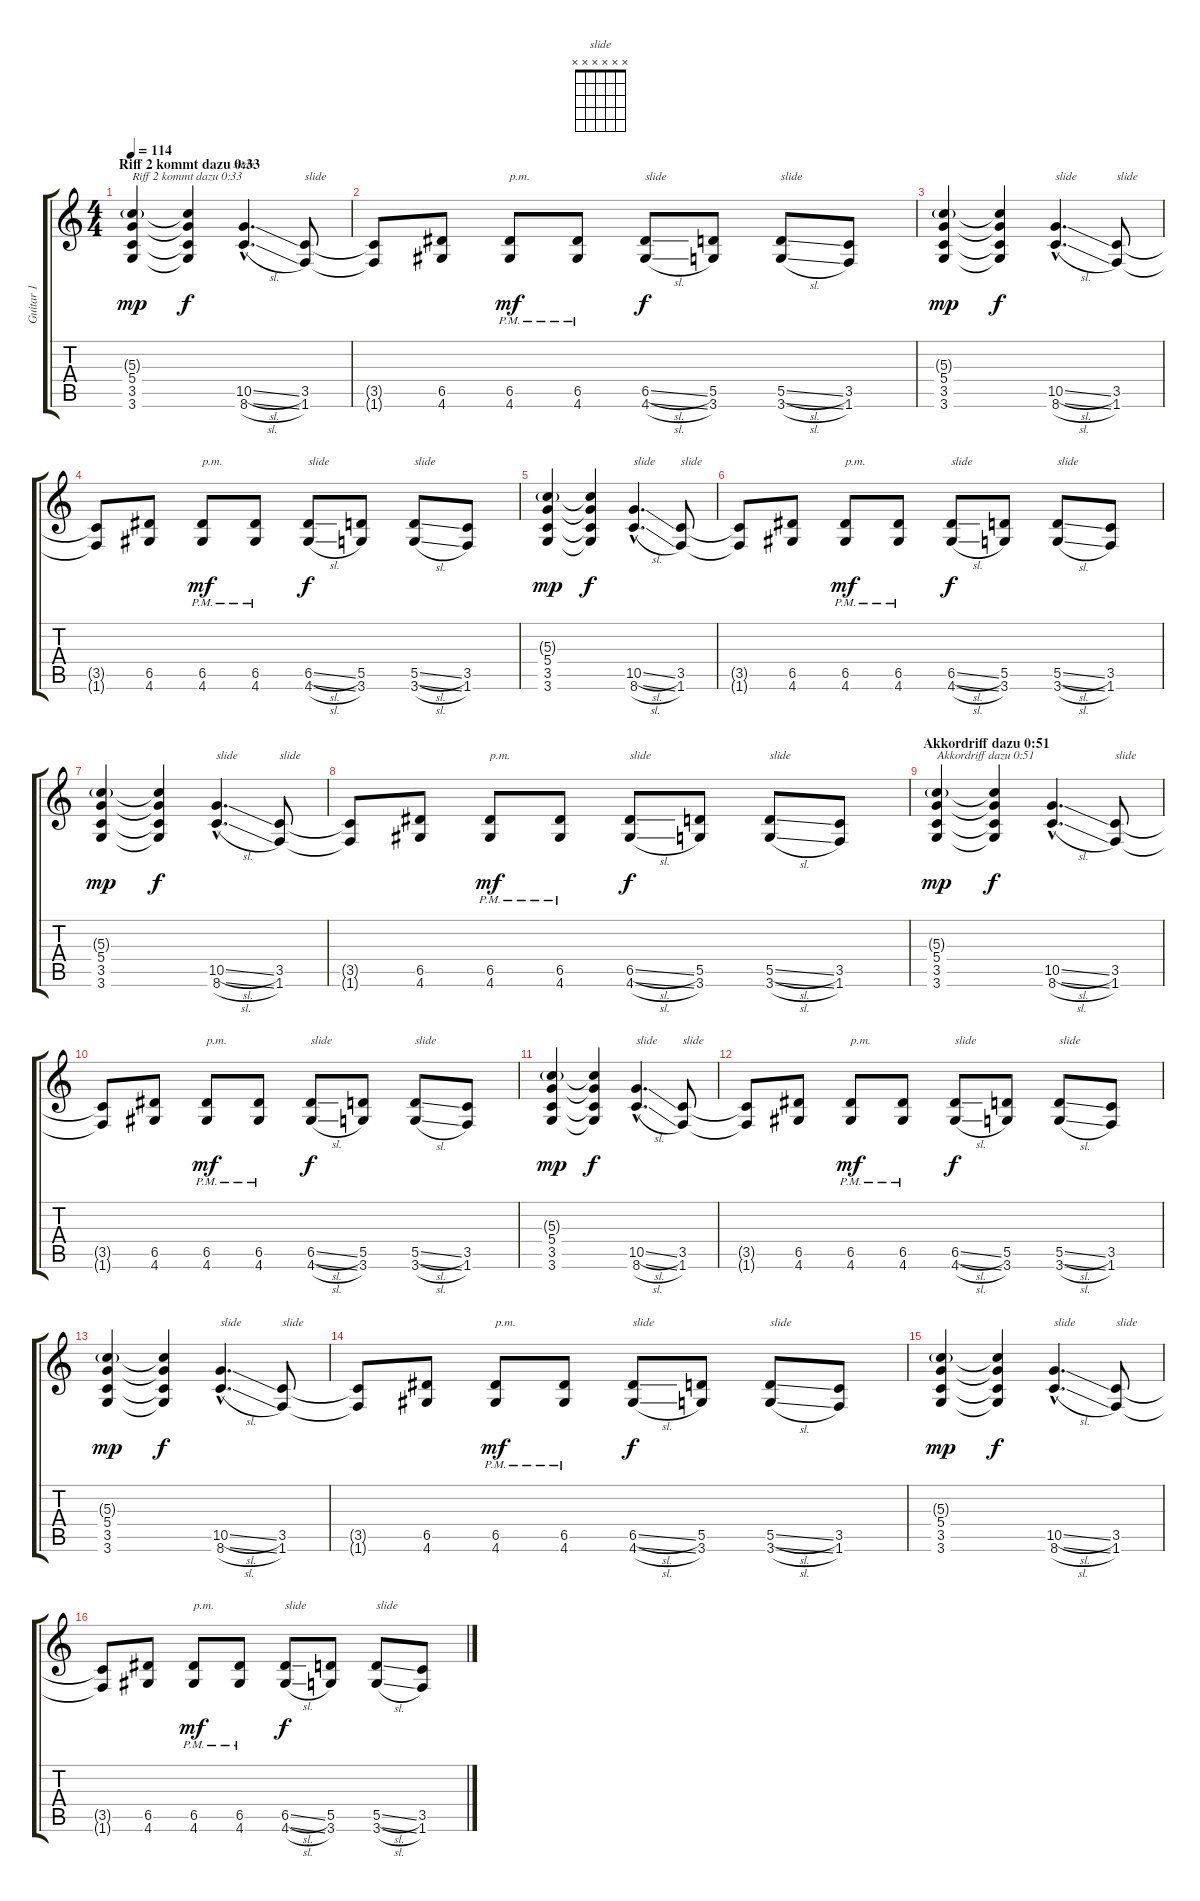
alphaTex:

\track ("Guitar 1" "Guitar 1") {instrument overdrivenguitar}
\staff {score tabs}
\tuning (E4 B3 G3 D3 A2 E2) {hide}
\chord ("slide" x x x x x x)
\ts (4 4)
\section ("" "Riff 2 kommt dazu 0:33")
\tempo 114
\clef g2
\ks c
(5.3{g} 5.4 3.5 3.6).4{txt "Riff 2 kommt dazu 0:33" dy mp} (5.3{t} 5.4{t} 3.5{t} 3.6{t}).4{dy f} (10.5{sl hac} 8.6{sl hac}).4{d ch "slide"} (3.5 1.6).8{txt "slide"} |
(3.5{t} 1.6{t}).8 (6.5 4.6).8 (6.5{pm} 4.6{pm}).8{txt "p.m." dy mf instrument electricguitarmuted} (6.5{pm} 4.6{pm}).8 (6.5{sl} 4.6{sl}).8{txt "slide" dy f instrument overdrivenguitar} (5.5 3.6).8 (5.5{sl} 3.6{sl}).8{txt "slide"} (3.5 1.6).8 |
(5.3{g} 5.4 3.5 3.6).4{dy mp} (5.3{t} 5.4{t} 3.5{t} 3.6{t}).4{dy f} (10.5{sl hac} 8.6{sl hac}).4{d txt "slide"} (3.5 1.6).8{txt "slide"} |
(3.5{t} 1.6{t}).8 (6.5 4.6).8 (6.5{pm} 4.6{pm}).8{txt "p.m." dy mf instrument electricguitarmuted} (6.5{pm} 4.6{pm}).8 (6.5{sl} 4.6{sl}).8{txt "slide" dy f instrument overdrivenguitar} (5.5 3.6).8 (5.5{sl} 3.6{sl}).8{txt "slide"} (3.5 1.6).8 |
(5.3{g} 5.4 3.5 3.6).4{dy mp} (5.3{t} 5.4{t} 3.5{t} 3.6{t}).4{dy f} (10.5{sl hac} 8.6{sl hac}).4{d txt "slide"} (3.5 1.6).8{txt "slide"} |
(3.5{t} 1.6{t}).8 (6.5 4.6).8 (6.5{pm} 4.6{pm}).8{txt "p.m." dy mf instrument electricguitarmuted} (6.5{pm} 4.6{pm}).8 (6.5{sl} 4.6{sl}).8{txt "slide" dy f instrument overdrivenguitar} (5.5 3.6).8 (5.5{sl} 3.6{sl}).8{txt "slide"} (3.5 1.6).8 |
(5.3{g} 5.4 3.5 3.6).4{dy mp} (5.3{t} 5.4{t} 3.5{t} 3.6{t}).4{dy f} (10.5{sl hac} 8.6{sl hac}).4{d txt "slide"} (3.5 1.6).8{txt "slide"} |
(3.5{t} 1.6{t}).8 (6.5 4.6).8 (6.5{pm} 4.6{pm}).8{txt "p.m." dy mf instrument electricguitarmuted} (6.5{pm} 4.6{pm}).8 (6.5{sl} 4.6{sl}).8{txt "slide" dy f instrument overdrivenguitar} (5.5 3.6).8 (5.5{sl} 3.6{sl}).8{txt "slide"} (3.5 1.6).8 |
\section ("" "Akkordriff dazu 0:51")
(5.3{g} 5.4 3.5 3.6).4{txt "Akkordriff dazu 0:51" dy mp} (5.3{t} 5.4{t} 3.5{t} 3.6{t}).4{dy f} (10.5{sl hac} 8.6{sl hac}).4{d} (3.5 1.6).8{txt "slide"} |
(3.5{t} 1.6{t}).8 (6.5 4.6).8 (6.5{pm} 4.6{pm}).8{txt "p.m." dy mf instrument electricguitarmuted} (6.5{pm} 4.6{pm}).8 (6.5{sl} 4.6{sl}).8{txt "slide" dy f instrument overdrivenguitar} (5.5 3.6).8 (5.5{sl} 3.6{sl}).8{txt "slide"} (3.5 1.6).8 |
(5.3{g} 5.4 3.5 3.6).4{dy mp} (5.3{t} 5.4{t} 3.5{t} 3.6{t}).4{dy f} (10.5{sl hac} 8.6{sl hac}).4{d txt "slide"} (3.5 1.6).8{txt "slide"} |
(3.5{t} 1.6{t}).8 (6.5 4.6).8 (6.5{pm} 4.6{pm}).8{txt "p.m." dy mf instrument electricguitarmuted} (6.5{pm} 4.6{pm}).8 (6.5{sl} 4.6{sl}).8{txt "slide" dy f instrument overdrivenguitar} (5.5 3.6).8 (5.5{sl} 3.6{sl}).8{txt "slide"} (3.5 1.6).8 |
(5.3{g} 5.4 3.5 3.6).4{dy mp} (5.3{t} 5.4{t} 3.5{t} 3.6{t}).4{dy f} (10.5{sl hac} 8.6{sl hac}).4{d txt "slide"} (3.5 1.6).8{txt "slide"} |
(3.5{t} 1.6{t}).8 (6.5 4.6).8 (6.5{pm} 4.6{pm}).8{txt "p.m." dy mf instrument electricguitarmuted} (6.5{pm} 4.6{pm}).8 (6.5{sl} 4.6{sl}).8{txt "slide" dy f instrument overdrivenguitar} (5.5 3.6).8 (5.5{sl} 3.6{sl}).8{txt "slide"} (3.5 1.6).8 |
(5.3{g} 5.4 3.5 3.6).4{dy mp} (5.3{t} 5.4{t} 3.5{t} 3.6{t}).4{dy f} (10.5{sl hac} 8.6{sl hac}).4{d txt "slide"} (3.5 1.6).8{txt "slide"} |
(3.5{t} 1.6{t}).8 (6.5 4.6).8 (6.5{pm} 4.6{pm}).8{txt "p.m." dy mf instrument electricguitarmuted} (6.5{pm} 4.6{pm}).8 (6.5{sl} 4.6{sl}).8{txt "slide" dy f instrument overdrivenguitar} (5.5 3.6).8 (5.5{sl} 3.6{sl}).8{txt "slide"} (3.5 1.6).8
